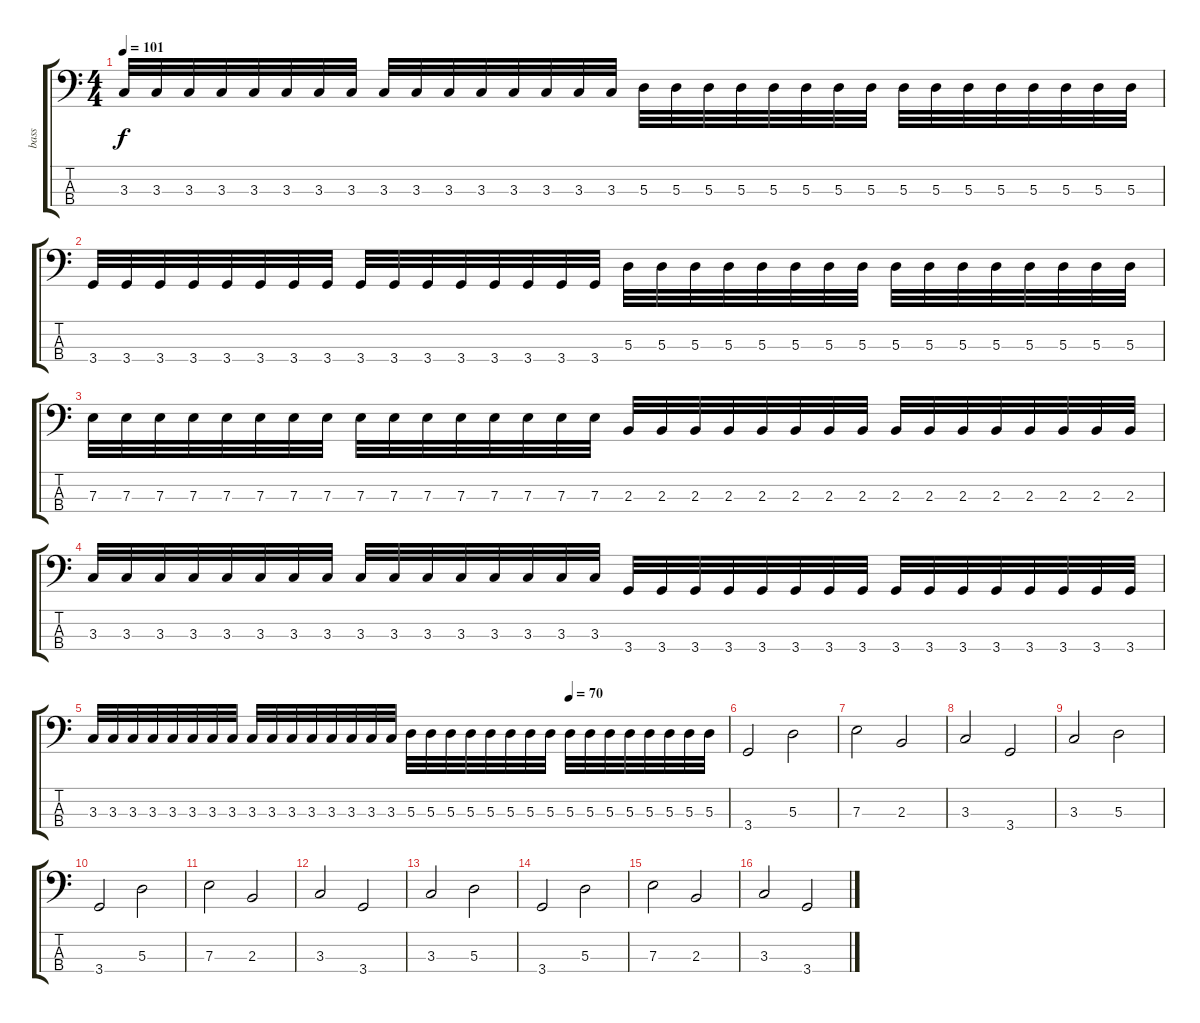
\track ("bass" "bass") {instrument electricbasspick}
\staff {score tabs}
\tuning (G2 D2 A1 E1) {hide}
\ts (4 4)
\tempo 101
\clef f4
\ks c
3.3.32{dy f} 3.3.32 3.3.32 3.3.32 3.3.32 3.3.32 3.3.32 3.3.32 3.3.32 3.3.32 3.3.32 3.3.32 3.3.32 3.3.32 3.3.32 3.3.32 5.3.32 5.3.32 5.3.32 5.3.32 5.3.32 5.3.32 5.3.32 5.3.32 5.3.32 5.3.32 5.3.32 5.3.32 5.3.32 5.3.32 5.3.32 5.3.32 |
3.4.32 3.4.32 3.4.32 3.4.32 3.4.32 3.4.32 3.4.32 3.4.32 3.4.32 3.4.32 3.4.32 3.4.32 3.4.32 3.4.32 3.4.32 3.4.32 5.3.32 5.3.32 5.3.32 5.3.32 5.3.32 5.3.32 5.3.32 5.3.32 5.3.32 5.3.32 5.3.32 5.3.32 5.3.32 5.3.32 5.3.32 5.3.32 |
7.3.32 7.3.32 7.3.32 7.3.32 7.3.32 7.3.32 7.3.32 7.3.32 7.3.32 7.3.32 7.3.32 7.3.32 7.3.32 7.3.32 7.3.32 7.3.32 2.3.32 2.3.32 2.3.32 2.3.32 2.3.32 2.3.32 2.3.32 2.3.32 2.3.32 2.3.32 2.3.32 2.3.32 2.3.32 2.3.32 2.3.32 2.3.32 |
3.3.32 3.3.32 3.3.32 3.3.32 3.3.32 3.3.32 3.3.32 3.3.32 3.3.32 3.3.32 3.3.32 3.3.32 3.3.32 3.3.32 3.3.32 3.3.32 3.4.32 3.4.32 3.4.32 3.4.32 3.4.32 3.4.32 3.4.32 3.4.32 3.4.32 3.4.32 3.4.32 3.4.32 3.4.32 3.4.32 3.4.32 3.4.32 |
\tempo (75 0.75)
\tempo (70 0.75)
3.3.32 3.3.32 3.3.32 3.3.32 3.3.32 3.3.32 3.3.32 3.3.32 3.3.32 3.3.32 3.3.32 3.3.32 3.3.32 3.3.32 3.3.32 3.3.32 5.3.32 5.3.32 5.3.32 5.3.32 5.3.32 5.3.32 5.3.32 5.3.32 5.3.32 5.3.32 5.3.32 5.3.32 5.3.32 5.3.32 5.3.32 5.3.32 |
3.4.2 5.3.2 |
7.3.2 2.3.2 |
3.3.2 3.4.2 |
3.3.2 5.3.2 |
3.4.2 5.3.2 |
7.3.2 2.3.2 |
3.3.2 3.4.2 |
3.3.2 5.3.2 |
3.4.2 5.3.2 |
7.3.2 2.3.2 |
3.3.2 3.4.2
